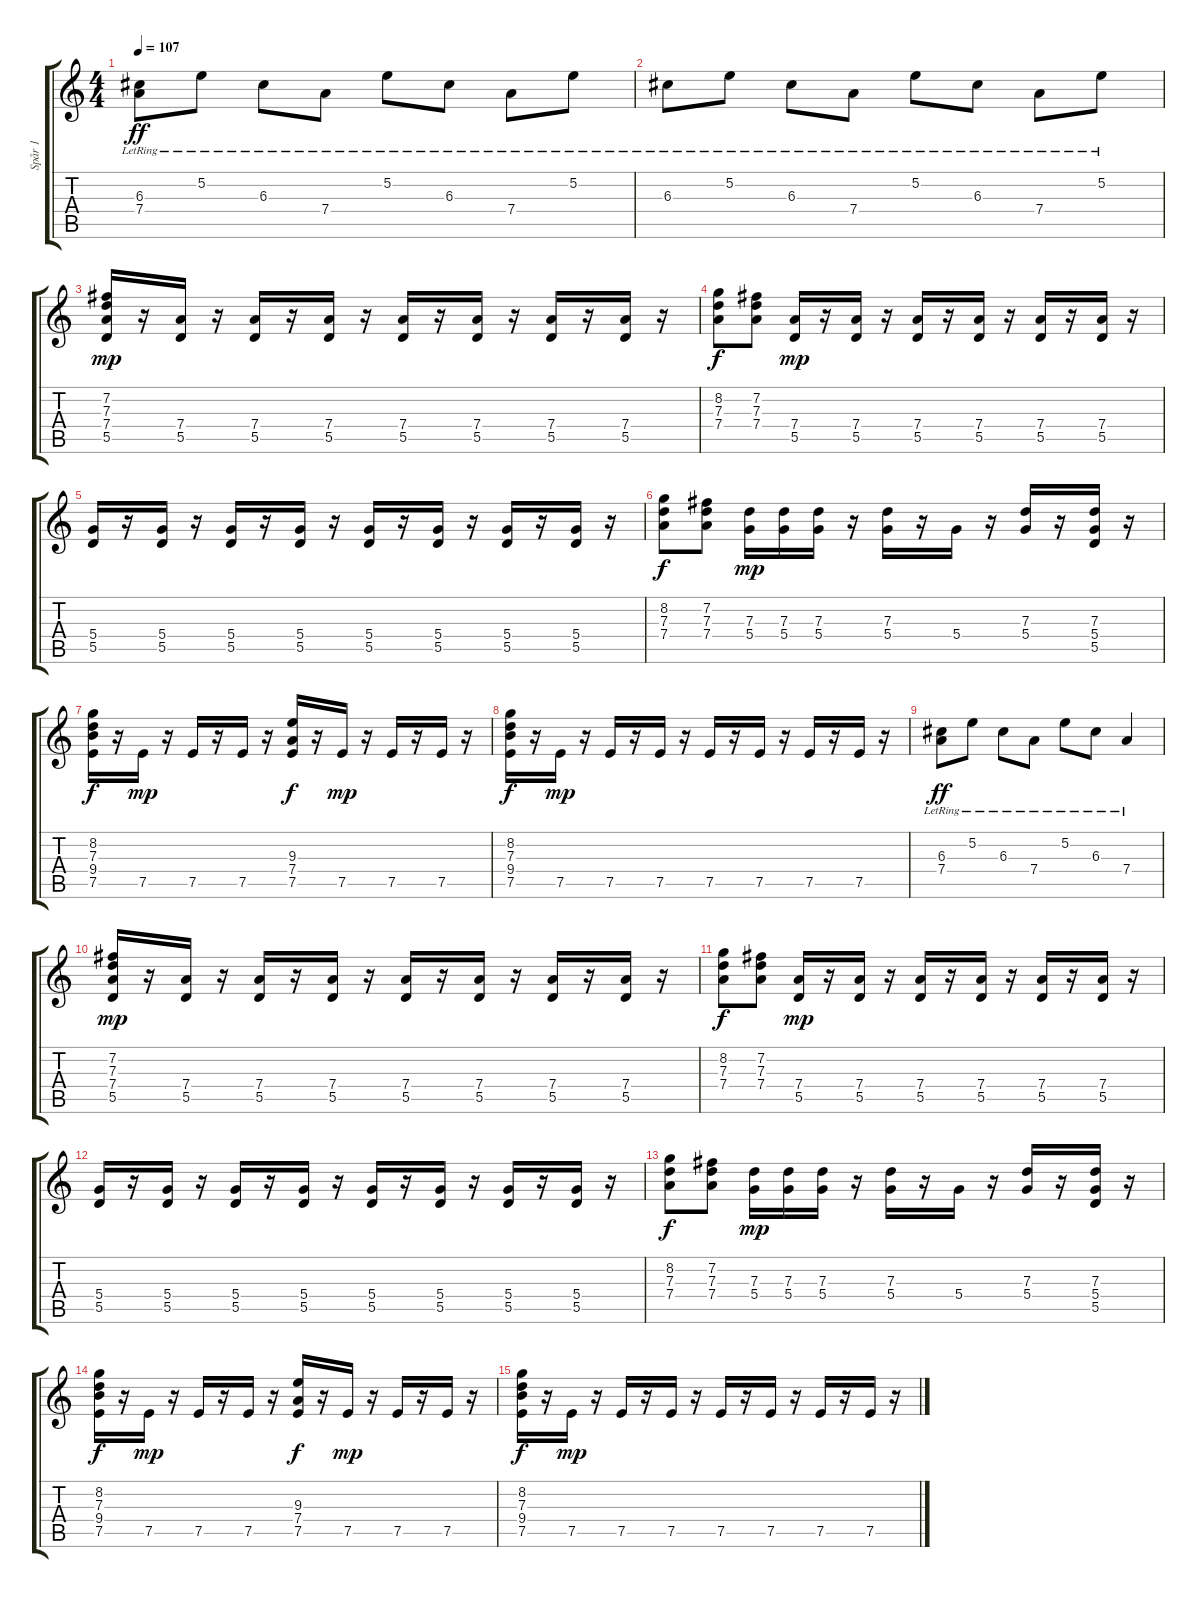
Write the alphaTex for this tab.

\track ("Spår 1" "Spår 1") {instrument electricguitarclean}
\staff {score tabs}
\tuning (E4 B3 G3 D3 A2 E2) {hide}
\ts (4 4)
\tempo 107
\clef g2
\ks c
(6.3{lr} 7.4{lr}).8{dy ff} 5.2{lr}.8 6.3{lr}.8 7.4{lr}.8 5.2{lr}.8 6.3{lr}.8 7.4{lr}.8 5.2{lr}.8 |
6.3{lr}.8 5.2{lr}.8 6.3{lr}.8 7.4{lr}.8 5.2{lr}.8 6.3{lr}.8 7.4{lr}.8 5.2{lr}.8 |
(7.2 7.3 7.4 5.5).16{dy mp} r.16 (7.4 5.5).16 r.16 (7.4 5.5).16 r.16 (7.4 5.5).16 r.16 (7.4 5.5).16 r.16 (7.4 5.5).16 r.16 (7.4 5.5).16 r.16 (7.4 5.5).16 r.16 |
(8.2 7.3 7.4).8{dy f} (7.2 7.3 7.4).8 (7.4 5.5).16{dy mp} r.16 (7.4 5.5).16 r.16 (7.4 5.5).16 r.16 (7.4 5.5).16 r.16 (7.4 5.5).16 r.16 (7.4 5.5).16 r.16 |
(5.4 5.5).16 r.16 (5.4 5.5).16 r.16 (5.4 5.5).16 r.16 (5.4 5.5).16 r.16 (5.4 5.5).16 r.16 (5.4 5.5).16 r.16 (5.4 5.5).16 r.16 (5.4 5.5).16 r.16 |
(8.2 7.3 7.4).8{dy f} (7.2 7.3 7.4).8 (7.3 5.4).16{dy mp} (7.3 5.4).16 (7.3 5.4).16 r.16 (7.3 5.4).16 r.16 5.4.16 r.16 (7.3 5.4).16 r.16 (7.3 5.4 5.5).16 r.16 |
(8.2 7.3 9.4 7.5).16{dy f} r.16 7.5.16{dy mp} r.16 7.5.16 r.16 7.5.16 r.16 (9.3 7.4 7.5).16{dy f} r.16 7.5.16{dy mp} r.16 7.5.16 r.16 7.5.16 r.16 |
(8.2 7.3 9.4 7.5).16{dy f} r.16 7.5.16{dy mp} r.16 7.5.16 r.16 7.5.16 r.16 7.5.16 r.16 7.5.16 r.16 7.5.16 r.16 7.5.16 r.16 |
(6.3{lr} 7.4{lr}).8{dy ff} 5.2{lr}.8 6.3{lr}.8 7.4{lr}.8 5.2{lr}.8 6.3{lr}.8 7.4{lr}.4 |
(7.2 7.3 7.4 5.5).16{dy mp} r.16 (7.4 5.5).16 r.16 (7.4 5.5).16 r.16 (7.4 5.5).16 r.16 (7.4 5.5).16 r.16 (7.4 5.5).16 r.16 (7.4 5.5).16 r.16 (7.4 5.5).16 r.16 |
(8.2 7.3 7.4).8{dy f} (7.2 7.3 7.4).8 (7.4 5.5).16{dy mp} r.16 (7.4 5.5).16 r.16 (7.4 5.5).16 r.16 (7.4 5.5).16 r.16 (7.4 5.5).16 r.16 (7.4 5.5).16 r.16 |
(5.4 5.5).16 r.16 (5.4 5.5).16 r.16 (5.4 5.5).16 r.16 (5.4 5.5).16 r.16 (5.4 5.5).16 r.16 (5.4 5.5).16 r.16 (5.4 5.5).16 r.16 (5.4 5.5).16 r.16 |
(8.2 7.3 7.4).8{dy f} (7.2 7.3 7.4).8 (7.3 5.4).16{dy mp} (7.3 5.4).16 (7.3 5.4).16 r.16 (7.3 5.4).16 r.16 5.4.16 r.16 (7.3 5.4).16 r.16 (7.3 5.4 5.5).16 r.16 |
(8.2 7.3 9.4 7.5).16{dy f} r.16 7.5.16{dy mp} r.16 7.5.16 r.16 7.5.16 r.16 (9.3 7.4 7.5).16{dy f} r.16 7.5.16{dy mp} r.16 7.5.16 r.16 7.5.16 r.16 |
(8.2 7.3 9.4 7.5).16{dy f} r.16 7.5.16{dy mp} r.16 7.5.16 r.16 7.5.16 r.16 7.5.16 r.16 7.5.16 r.16 7.5.16 r.16 7.5.16 r.16
